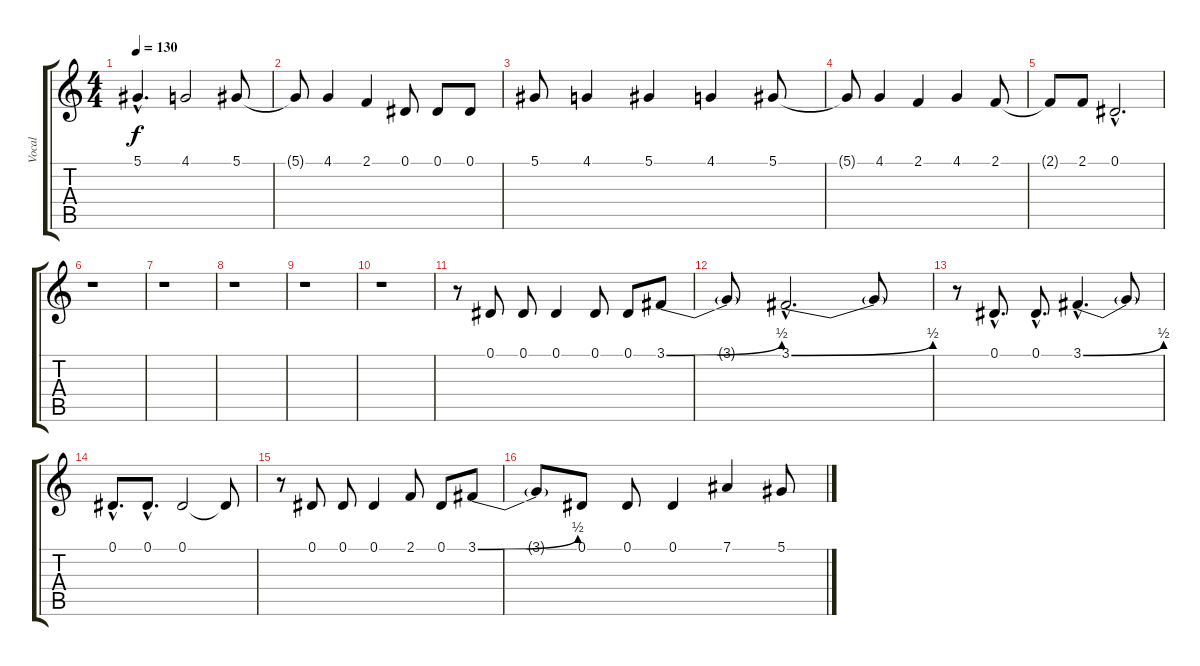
\track ("Vocal" "Vocal") {instrument frenchhorn}
\staff {score tabs}
\tuning (Eb4 Bb3 Gb3 Db3 Ab2 Eb2) {hide}
\ts (4 4)
\tempo 130
\clef g2
\ks c
5.1{hac}.4{d dy f} 4.1.2 5.1.8 |
5.1{t}.8 4.1.4 2.1.4 0.1.8 0.1.8 0.1.8 |
5.1.8 4.1.4 5.1.4 4.1.4 5.1.8 |
5.1{t}.8 4.1.4 2.1.4 4.1.4 2.1.8 |
2.1{t}.8 2.1.8 0.1{hac}.2{d} |
r.1 |
r.1 |
r.1 |
r.1 |
r.1 |
r.8 0.1.8 0.1.8 0.1.4 0.1.8 0.1.8 3.1{be (bend 0 0 60 2)}.8 |
3.1{t}.8 3.1{be (bend 0 0 60 2) hac}.2{d} 3.1{t}.8 |
r.8 0.1{hac}.8{d} 0.1{hac}.8{d} 3.1{be (bend 0 0 60 2) hac}.4{d} 3.1{t}.8 |
0.1{hac}.8{d} 0.1{hac}.8{d} 0.1.2 0.1{t}.8 |
r.8 0.1.8 0.1.8 0.1.4 2.1.8 0.1.8 3.1{be (bend 0 0 60 2)}.8 |
3.1{t}.8 0.1.8 0.1.8 0.1.4 7.1.4 5.1.8
